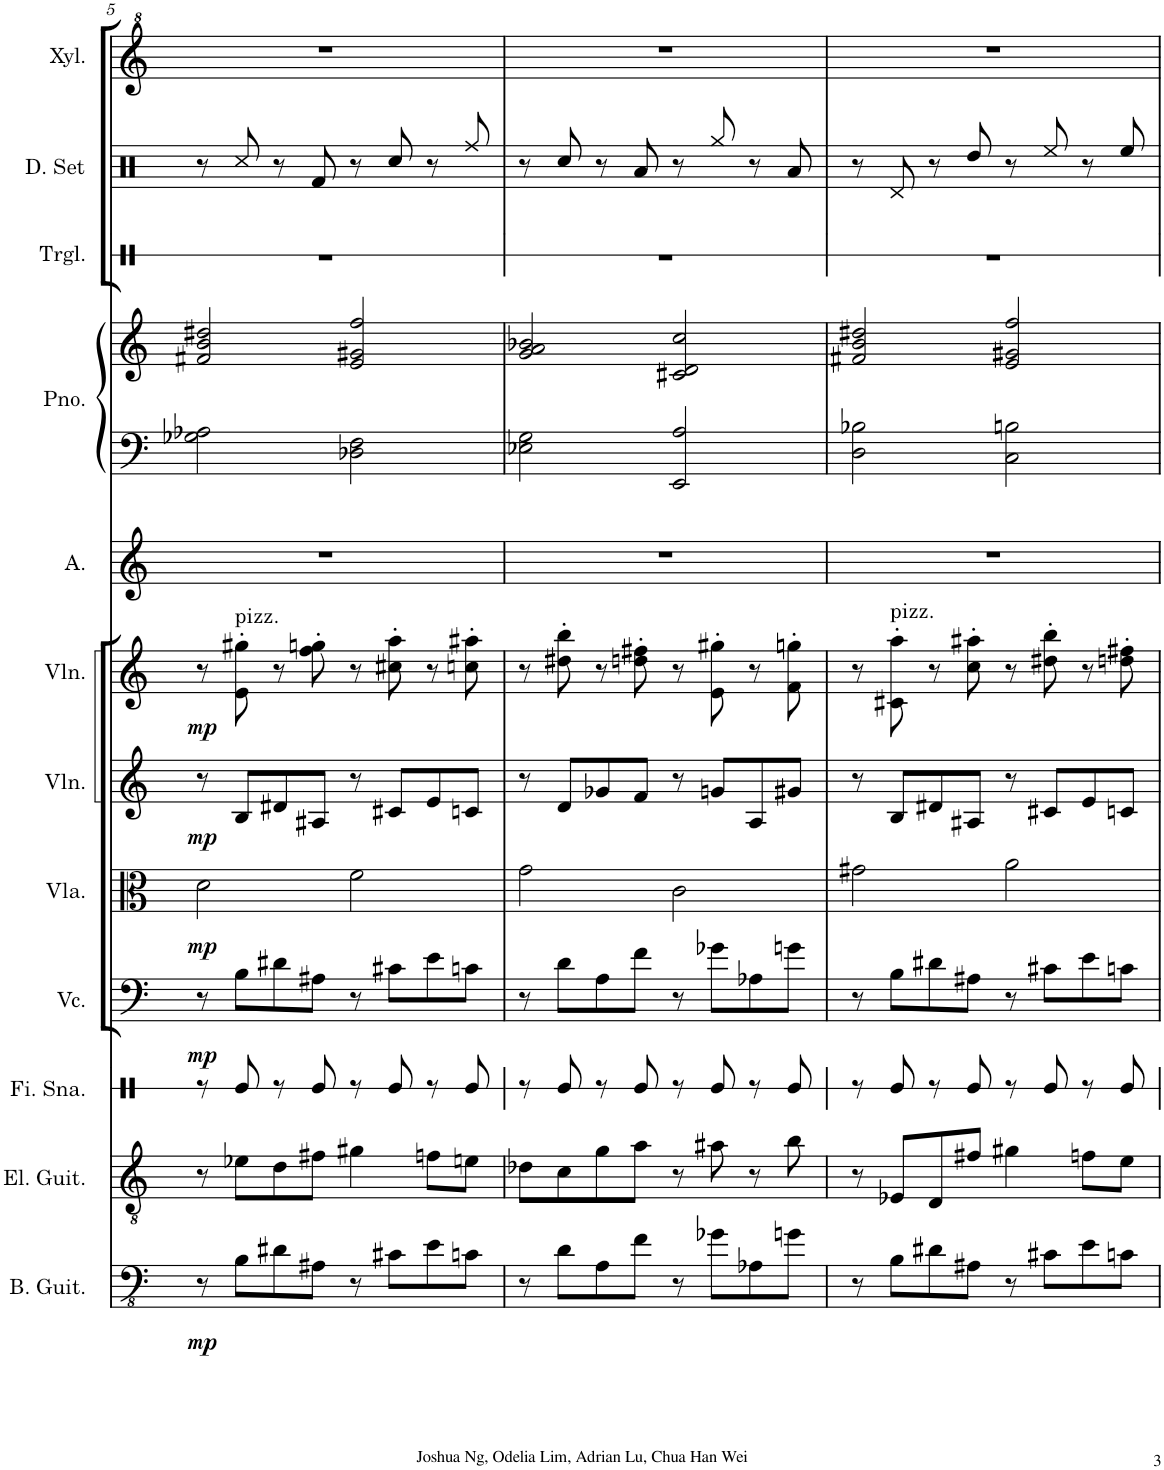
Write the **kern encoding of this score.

**kern	**dynam	**kern	**kern	**kern	**dynam	**kern	**dynam	**kern	**dynam	**kern	**dynam	**kern	**kern	**kern	**kern	**kern	**kern
*part12	*part12	*part11	*part10	*part9	*part9	*part8	*part8	*part7	*part7	*part6	*part6	*part5	*part4	*part4	*part3	*part2	*part1
*staff13	*staff13	*staff12	*staff11	*staff10	*staff10	*staff9	*staff9	*staff8	*staff8	*staff7	*staff7	*staff6	*staff5	*staff4	*staff3	*staff2	*staff1
*I"Bass Guitar	*	*I"Electric Guitar	*I"Finger Snap	*I"Violoncello	*	*I"Viola	*	*I"Violin	*	*I"Violin	*	*I"Alto	*I"Piano	*	*I"Triangle	*I"Drumset	*I"Xylophone
*I'B. Guit.	*	*I'El. Guit.	*I'Fi. Sna.	*I'Vc.	*	*I'Vla.	*	*I'Vln.	*	*I'Vln.	*	*I'A.	*I'Pno.	*	*I'Trgl.	*I'D. Set	*I'Xyl.
!!LO:PB:g=z
*clefFv4	*	*clefGv2	*clefX	*clefF4	*	*clefC3	*	*clefG2	*	*clefG2	*	*clefG2	*clefF4	*clefG2	*clefX	*clefX	*clefG^2
*k[]	*	*k[]	*k[]	*k[]	*	*k[]	*	*k[]	*	*k[]	*	*k[]	*k[]	*k[]	*k[]	*k[]	*k[]
*M4/4	*	*M4/4	*M4/4	*M4/4	*	*M4/4	*	*M4/4	*	*M4/4	*	*M4/4	*M4/4	*M4/4	*M4/4	*M4/4	*M4/4
=5	=5	=5	=5	=5	=5	=5	=5	=5	=5	=5	=5	=5	=5	=5	=5	=5	=5
!	!LO:DY:b	!	!	!	!LO:DY:b	!	!LO:DY:b	!	!LO:DY:b	!	!LO:DY:b	!	!	!	!	!	!
8r	mp	8r	8r	8r	mp	2d\	mp	8r	mp	8r	mp	1r	2G-X\ 2A-X\	2f#X/ 2b/ 2dd#X/	1r	8r	1r
!	!	!	!	!	!	!	!	!	!	!LO:TX:a:t=pizz.	!	!	!	!	!	!	!
8BB\L	.	8e-X\L	8Re/	8B\L	.	.	.	8B/L	.	8e\' 8gg#X\'	.	.	.	.	.	8Rcc/	.
8D#X\	.	8d\	8r	8d#X\	.	.	.	8d#X/	.	8r	.	.	.	.	.	8r	.
8AA#X\J	.	8f#X\J	8Re/	8A#X\J	.	.	.	8A#X/J	.	8ff\' 8ggn\'	.	.	.	.	.	8Rf/	.
8r	.	4g#X\	8r	8r	.	2f\	.	8r	.	8r	.	.	2D-X\ 2F\	2e/ 2g#X/ 2ff/	.	8r	.
8C#X\L	.	.	8Re/	8c#X\L	.	.	.	8c#X/L	.	8cc#X\' 8aa\'	.	.	.	.	.	8Rcc/	.
8E\	.	8fn\L	8r	8e\	.	.	.	8e/	.	8r	.	.	.	.	.	8r	.
8Cn\J	.	8en\J	8Re/	8cn\J	.	.	.	8cn/J	.	8ccn\' 8aa#X\'	.	.	.	.	.	8Rff/	.
=6	=6	=6	=6	=6	=6	=6	=6	=6	=6	=6	=6	=6	=6	=6	=6	=6	=6
8r	.	8d-X\L	8r	8r	.	2g\	.	8r	.	8r	.	1r	2E-X\ 2G\	2g/ 2a/ 2b-X/	1r	8r	1r
8D\L	.	8c\	8Re/	8d\L	.	.	.	8d/L	.	8dd#X\' 8bb\'	.	.	.	.	.	8Rcc/	.
8AA\	.	8g\	8r	8A\	.	.	.	8g-X/	.	8r	.	.	.	.	.	8r	.
8F\J	.	8a\J	8Re/	8f\J	.	.	.	8f/J	.	8ddn\' 8ff#X\'	.	.	.	.	.	8Ra/	.
8r	.	8r	8r	8r	.	2c\	.	8r	.	8r	.	.	2EE/ 2A/	2c#X/ 2d/ 2cc/	.	8r	.
8G-X\L	.	8a#X\	8Re/	8g-X\L	.	.	.	8gn/L	.	8e\' 8gg#X\'	.	.	.	.	.	8Rgg/	.
8AA-X\	.	8r	8r	8A-X\	.	.	.	8A/	.	8r	.	.	.	.	.	8r	.
8Gn\J	.	8b\	8Re/	8gn\J	.	.	.	8g#X/J	.	8f\' 8ggn\'	.	.	.	.	.	8Ra/	.
=7	=7	=7	=7	=7	=7	=7	=7	=7	=7	=7	=7	=7	=7	=7	=7	=7	=7
8r	.	8r	8r	8r	.	2g#X\	.	8r	.	8r	.	1r	2D\ 2B-X\	2f#X/ 2b/ 2dd#X/	1r	8r	1r
!	!	!	!	!	!	!	!	!	!	!LO:TX:a:t=pizz.	!	!	!	!	!	!	!
8BB\L	.	8E-X/L	8Re/	8B\L	.	.	.	8B/L	.	8c#X\' 8aa\'	.	.	.	.	.	8Rd/	.
8D#X\	.	8D/	8r	8d#X\	.	.	.	8d#X/	.	8r	.	.	.	.	.	8r	.
8AA#X\J	.	8f#X/J	8Re/	8A#X\J	.	.	.	8A#X/J	.	8cc\' 8aa#X\'	.	.	.	.	.	8Rdd/	.
8r	.	4g#X\	8r	8r	.	2a\	.	8r	.	8r	.	.	2C\ 2Bn\	2e/ 2g#X/ 2ff/	.	8r	.
8C#X\L	.	.	8Re/	8c#X\L	.	.	.	8c#X/L	.	8dd#X\' 8bb\'	.	.	.	.	.	8Ree/	.
8E\	.	8fn\L	8r	8e\	.	.	.	8e/	.	8r	.	.	.	.	.	8r	.
8Cn\J	.	8e\J	8Re/	8cn\J	.	.	.	8cn/J	.	8ddn\' 8ff#X\'	.	.	.	.	.	8Ree/	.
=	=	=	=	=	=	=	=	=	=	=	=	=	=	=	=	=	=
*-	*-	*-	*-	*-	*-	*-	*-	*-	*-	*-	*-	*-	*-	*-	*-	*-	*-
